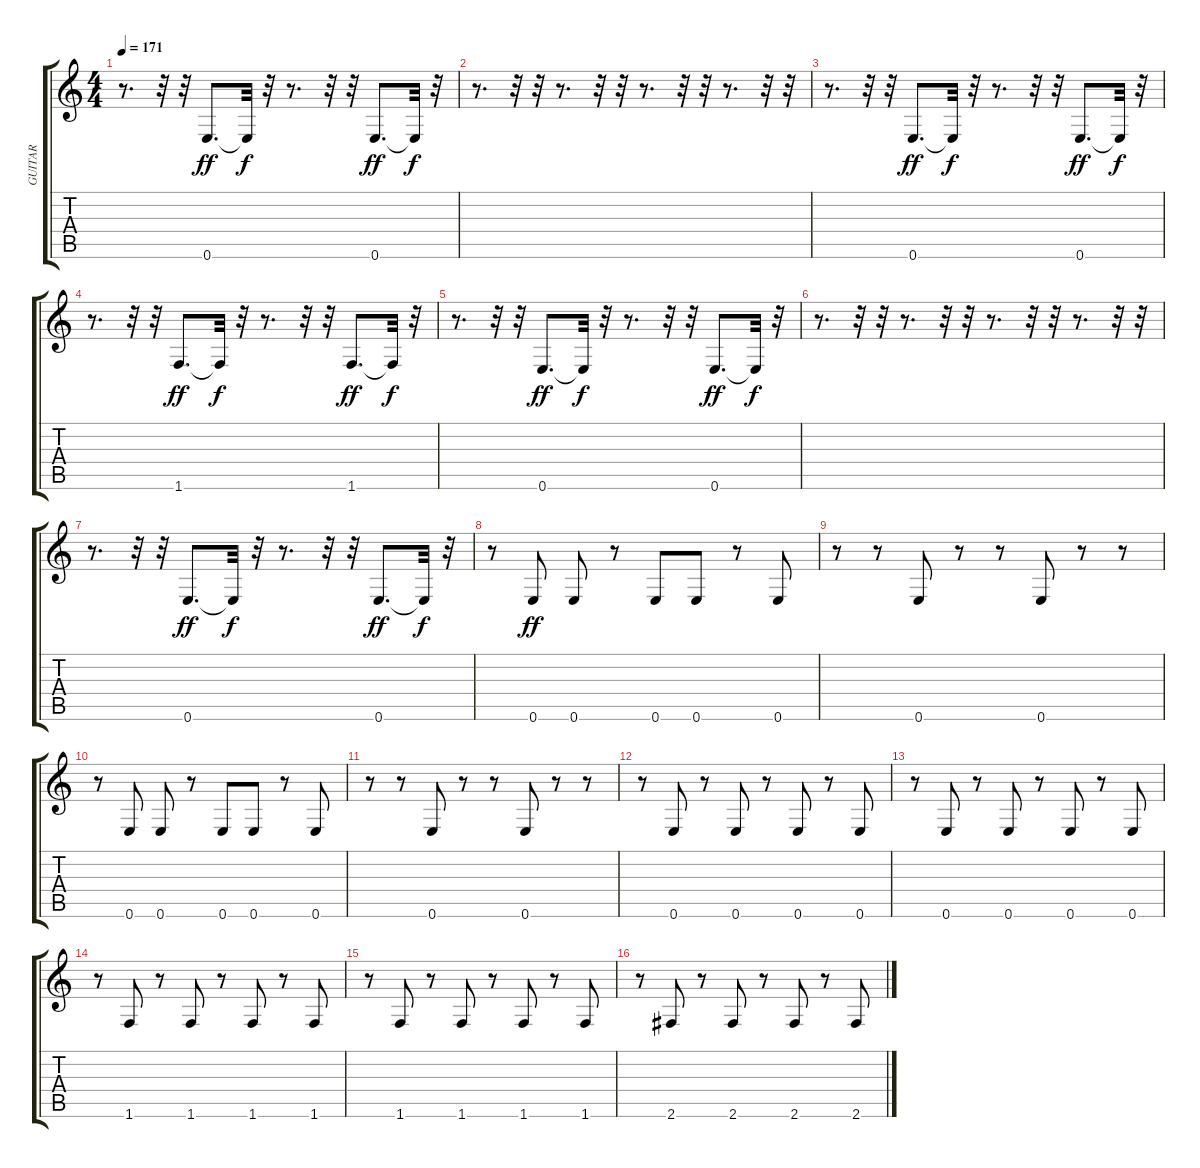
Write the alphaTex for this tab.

\track ("GUITAR" "GUITAR") {instrument electricguitarjazz}
\staff {score tabs}
\tuning (E4 B3 G3 D3 A2 E2) {hide}
\ts (4 4)
\tempo 171
\clef g2
\ks c
r.8{d dy f} r.32 r.32 0.6.8{d dy ff} 0.6{t}.32{dy f} r.32 r.8{d} r.32 r.32 0.6.8{d dy ff} 0.6{t}.32{dy f} r.32 |
r.8{d} r.32 r.32 r.8{d} r.32 r.32 r.8{d} r.32 r.32 r.8{d} r.32 r.32 |
r.8{d} r.32 r.32 0.6.8{d dy ff} 0.6{t}.32{dy f} r.32 r.8{d} r.32 r.32 0.6.8{d dy ff} 0.6{t}.32{dy f} r.32 |
r.8{d} r.32 r.32 1.6.8{d dy ff} 1.6{t}.32{dy f} r.32 r.8{d} r.32 r.32 1.6.8{d dy ff} 1.6{t}.32{dy f} r.32 |
r.8{d} r.32 r.32 0.6.8{d dy ff} 0.6{t}.32{dy f} r.32 r.8{d} r.32 r.32 0.6.8{d dy ff} 0.6{t}.32{dy f} r.32 |
r.8{d} r.32 r.32 r.8{d} r.32 r.32 r.8{d} r.32 r.32 r.8{d} r.32 r.32 |
r.8{d} r.32 r.32 0.6.8{d dy ff} 0.6{t}.32{dy f} r.32 r.8{d} r.32 r.32 0.6.8{d dy ff} 0.6{t}.32{dy f} r.32 |
r.8 0.6.8{dy ff} 0.6.8 r.8 0.6.8 0.6.8 r.8 0.6.8 |
r.8 r.8 0.6.8 r.8 r.8 0.6.8 r.8 r.8 |
r.8 0.6.8 0.6.8 r.8 0.6.8 0.6.8 r.8 0.6.8 |
r.8 r.8 0.6.8 r.8 r.8 0.6.8 r.8 r.8 |
r.8 0.6.8 r.8 0.6.8 r.8 0.6.8 r.8 0.6.8 |
r.8 0.6.8 r.8 0.6.8 r.8 0.6.8 r.8 0.6.8 |
r.8 1.6.8 r.8 1.6.8 r.8 1.6.8 r.8 1.6.8 |
r.8 1.6.8 r.8 1.6.8 r.8 1.6.8 r.8 1.6.8 |
r.8 2.6.8 r.8 2.6.8 r.8 2.6.8 r.8 2.6.8
